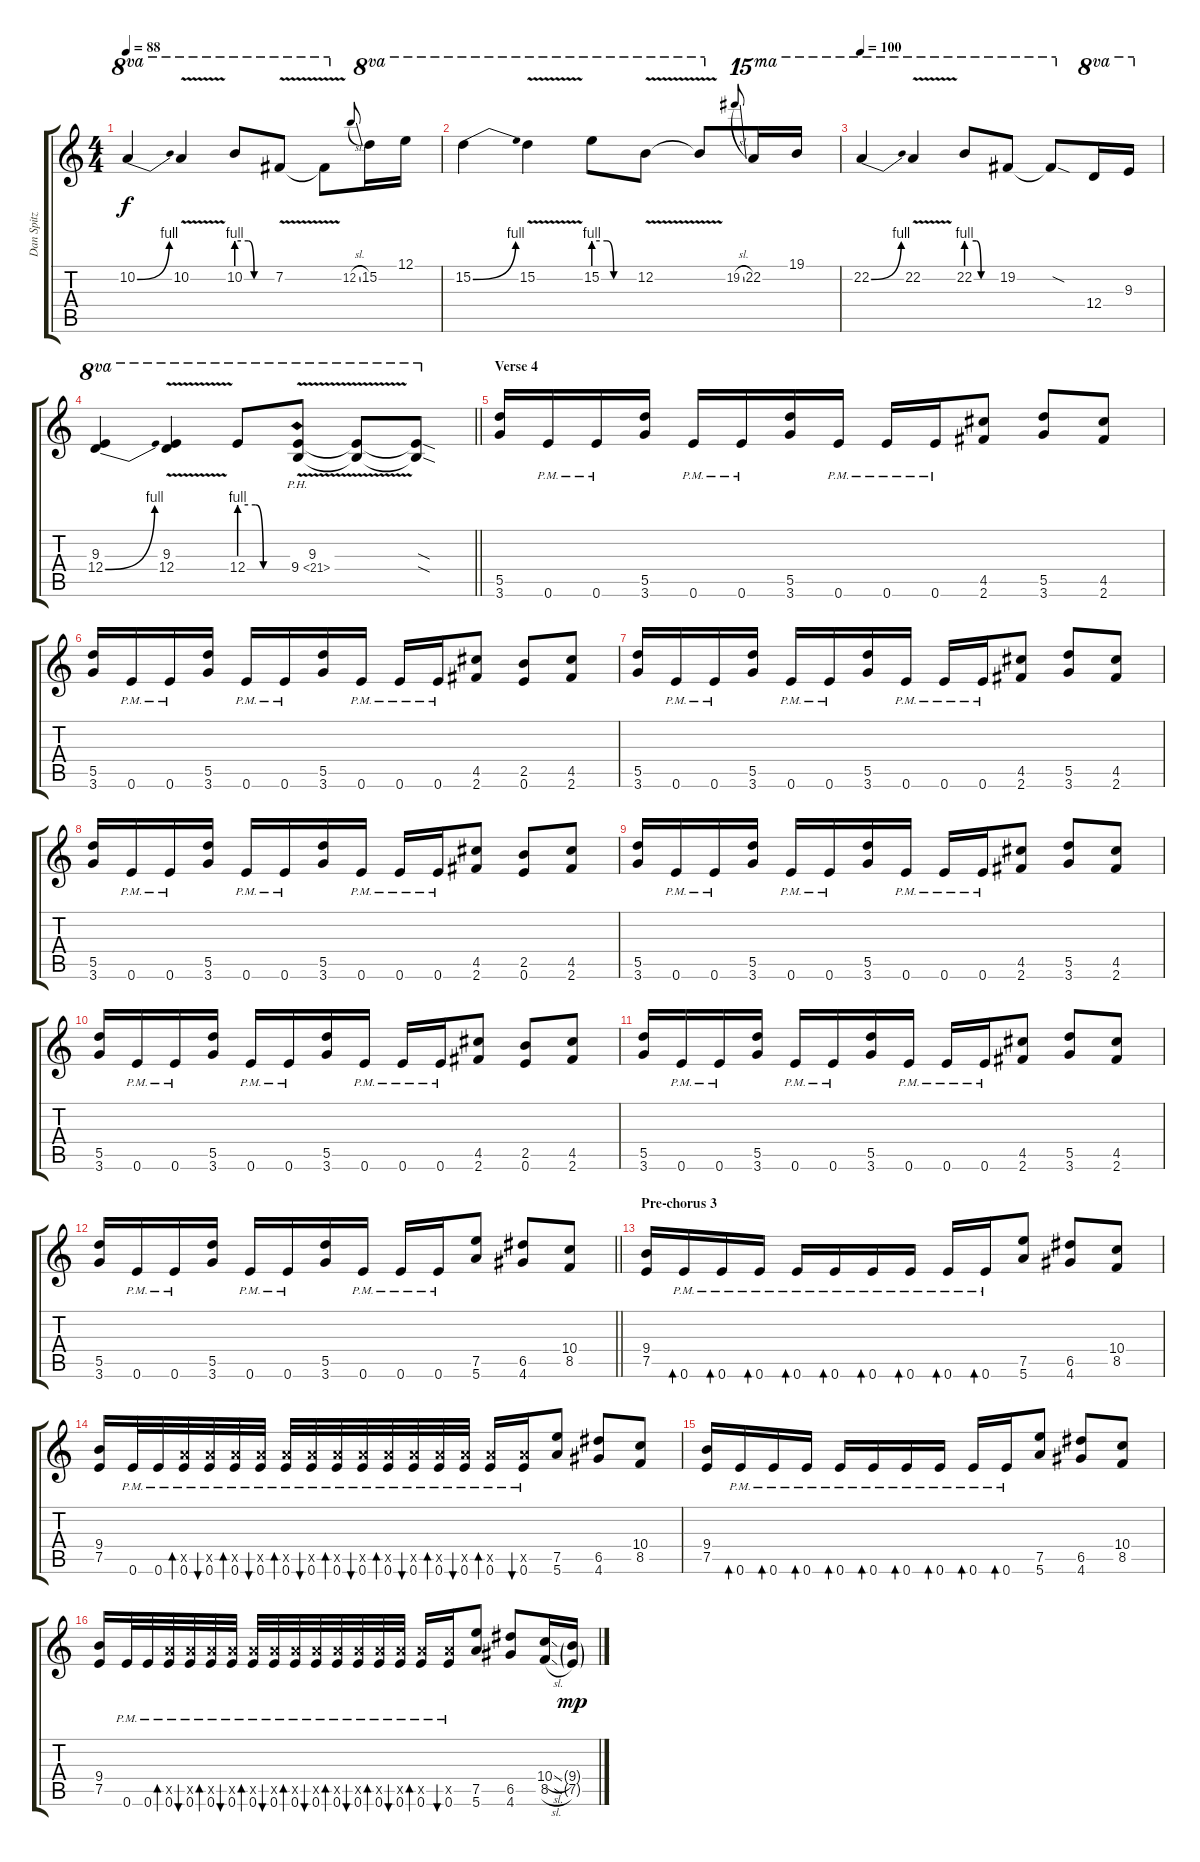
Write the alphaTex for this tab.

\track ("Dan Spitz (Guitar Lead)" "Dan Spitz ") {instrument overdrivenguitar}
\staff {score tabs}
\tuning (E4 B3 G3 D3 A2 E2) {hide}
\ts (4 4)
\tempo 88
\clef g2
\ks c
10.2{be (bend 0 0 60 4)}.4{ot 8va dy f} 10.2{v}.4{ot 8va} 10.2{be (custom 0 4 20 4 30 0 60 0)}.8{ot 8va} 7.2{v}.8{ot 8va} 7.2{t}.8{ot 8va} 12.2{sl}.8{gr onbeat} 15.2.16{ot 8va} 12.1.16{ot 8va} |
15.2{be (bend 0 0 60 4)}.4{ot 8va} 15.2{v}.4{ot 8va} 15.2{be (custom 0 4 20 4 30 0 60 0)}.8{ot 8va} 12.2{v}.8{ot 8va} 12.2{t}.8{ot 8va} 19.2{sl}.8{gr onbeat} 22.2.16{ot 15ma} 19.1.16{ot 15ma} |
\tempo 100
22.2{be (bend 0 0 60 4)}.4{ot 15ma} 22.2{v}.4{ot 15ma} 22.2{be (custom 0 4 20 4 30 0 60 0)}.8{ot 15ma} 19.2.8{ot 15ma} 19.2{sod t}.8{ot 15ma} 12.4.16{ot 8va} 9.3.16{ot 8va} |
\barLineRight lightlight
(9.3 12.4{be (bend 0 0 60 4)}).4{ot 8va} (9.3 12.4{v}).4{ot 8va} 12.4{be (custom 0 4 20 4 30 0 60 0)}.8{ot 8va} (9.3 9.4{ph 12 v}).8{ot 8va} (9.3{t} 9.4{t}).8{ot 8va} (9.3{sod t} 9.4{sod t}).8{ot 8va} |
\section ("" "Verse 4")
(5.5 3.6).16{ot 8vb instrument overdrivenguitar} 0.6{pm}.16{ot 8vb} 0.6{pm}.16{ot 8vb} (5.5 3.6).16{ot 8vb} 0.6{pm}.16{ot 8vb} 0.6{pm}.16{ot 8vb} (5.5 3.6).16{ot 8vb} 0.6{pm}.16{ot 8vb} 0.6{pm}.16{ot 8vb} 0.6{pm}.16{ot 8vb} (4.5 2.6).8{ot 8vb} (5.5 3.6).8{ot 8vb} (4.5 2.6).8{ot 8vb} |
(5.5 3.6).16{ot 8vb} 0.6{pm}.16{ot 8vb} 0.6{pm}.16{ot 8vb} (5.5 3.6).16{ot 8vb} 0.6{pm}.16{ot 8vb} 0.6{pm}.16{ot 8vb} (5.5 3.6).16{ot 8vb} 0.6{pm}.16{ot 8vb} 0.6{pm}.16{ot 8vb} 0.6{pm}.16{ot 8vb} (4.5 2.6).8{ot 8vb} (2.5 0.6).8{ot 8vb} (4.5 2.6).8{ot 8vb} |
(5.5 3.6).16{ot 8vb} 0.6{pm}.16{ot 8vb} 0.6{pm}.16{ot 8vb} (5.5 3.6).16{ot 8vb} 0.6{pm}.16{ot 8vb} 0.6{pm}.16{ot 8vb} (5.5 3.6).16{ot 8vb} 0.6{pm}.16{ot 8vb} 0.6{pm}.16{ot 8vb} 0.6{pm}.16{ot 8vb} (4.5 2.6).8{ot 8vb} (5.5 3.6).8{ot 8vb} (4.5 2.6).8{ot 8vb} |
(5.5 3.6).16{ot 8vb} 0.6{pm}.16{ot 8vb} 0.6{pm}.16{ot 8vb} (5.5 3.6).16{ot 8vb} 0.6{pm}.16{ot 8vb} 0.6{pm}.16{ot 8vb} (5.5 3.6).16{ot 8vb} 0.6{pm}.16{ot 8vb} 0.6{pm}.16{ot 8vb} 0.6{pm}.16{ot 8vb} (4.5 2.6).8{ot 8vb} (2.5 0.6).8{ot 8vb} (4.5 2.6).8{ot 8vb} |
(5.5 3.6).16{ot 8vb} 0.6{pm}.16{ot 8vb} 0.6{pm}.16{ot 8vb} (5.5 3.6).16{ot 8vb} 0.6{pm}.16{ot 8vb} 0.6{pm}.16{ot 8vb} (5.5 3.6).16{ot 8vb} 0.6{pm}.16{ot 8vb} 0.6{pm}.16{ot 8vb} 0.6{pm}.16{ot 8vb} (4.5 2.6).8{ot 8vb} (5.5 3.6).8{ot 8vb} (4.5 2.6).8{ot 8vb} |
(5.5 3.6).16{ot 8vb} 0.6{pm}.16{ot 8vb} 0.6{pm}.16{ot 8vb} (5.5 3.6).16{ot 8vb} 0.6{pm}.16{ot 8vb} 0.6{pm}.16{ot 8vb} (5.5 3.6).16{ot 8vb} 0.6{pm}.16{ot 8vb} 0.6{pm}.16{ot 8vb} 0.6{pm}.16{ot 8vb} (4.5 2.6).8{ot 8vb} (2.5 0.6).8{ot 8vb} (4.5 2.6).8{ot 8vb} |
(5.5 3.6).16{ot 8vb} 0.6{pm}.16{ot 8vb} 0.6{pm}.16{ot 8vb} (5.5 3.6).16{ot 8vb} 0.6{pm}.16{ot 8vb} 0.6{pm}.16{ot 8vb} (5.5 3.6).16{ot 8vb} 0.6{pm}.16{ot 8vb} 0.6{pm}.16{ot 8vb} 0.6{pm}.16{ot 8vb} (4.5 2.6).8{ot 8vb} (5.5 3.6).8{ot 8vb} (4.5 2.6).8{ot 8vb} |
\barLineRight lightlight
(5.5 3.6).16{ot 8vb} 0.6{pm}.16{ot 8vb} 0.6{pm}.16{ot 8vb} (5.5 3.6).16{ot 8vb} 0.6{pm}.16{ot 8vb} 0.6{pm}.16{ot 8vb} (5.5 3.6).16{ot 8vb} 0.6{pm}.16{ot 8vb} 0.6{pm}.16{ot 8vb} 0.6{pm}.16{ot 8vb} (7.5 5.6).8{ot 8vb} (6.5 4.6).8{ot 8vb} (10.4 8.5).8 |
\section ("" "Pre-chorus 3")
(9.4 7.5).16 0.6{pm}.16{bd 120 ot 8vb} 0.6{pm}.16{bd 120 ot 8vb} 0.6{pm}.16{bd 120 ot 8vb} 0.6{pm}.16{bd 120 ot 8vb} 0.6{pm}.16{bd 120 ot 8vb} 0.6{pm}.16{bd 120 ot 8vb} 0.6{pm}.16{bd 120 ot 8vb} 0.6{pm}.16{bd 120 ot 8vb} 0.6{pm}.16{bd 120 ot 8vb} (7.5 5.6).8{ot 8vb} (6.5 4.6).8{ot 8vb} (10.4 8.5).8 |
(9.4 7.5).16 0.6{pm}.32{ot 8vb} 0.6{pm}.32{ot 8vb} (0.5{x} 0.6{pm}).32{bd 60 ot 8vb} (0.5{x} 0.6{pm}).32{bu 60 ot 8vb} (0.5{x} 0.6{pm}).32{bd 60 ot 8vb} (0.5{x} 0.6{pm}).32{bu 60 ot 8vb} (0.5{x} 0.6{pm}).32{bd 60 ot 8vb} (0.5{x} 0.6{pm}).32{bu 60 ot 8vb} (0.5{x} 0.6{pm}).32{bd 60 ot 8vb} (0.5{x} 0.6{pm}).32{bu 60 ot 8vb} (0.5{x} 0.6{pm}).32{bd 60 ot 8vb} (0.5{x} 0.6{pm}).32{bu 60 ot 8vb} (0.5{x} 0.6{pm}).32{bd 60 ot 8vb} (0.5{x} 0.6{pm}).32{bu 60 ot 8vb} (0.5{x} 0.6{pm}).16{bd 120 ot 8vb} (0.5{x} 0.6{pm}).16{bu 120 ot 8vb} (7.5 5.6).8{ot 8vb} (6.5 4.6).8{ot 8vb} (10.4 8.5).8 |
(9.4 7.5).16 0.6{pm}.16{bd 120 ot 8vb} 0.6{pm}.16{bd 120 ot 8vb} 0.6{pm}.16{bd 120 ot 8vb} 0.6{pm}.16{bd 120 ot 8vb} 0.6{pm}.16{bd 120 ot 8vb} 0.6{pm}.16{bd 120 ot 8vb} 0.6{pm}.16{bd 120 ot 8vb} 0.6{pm}.16{bd 120 ot 8vb} 0.6{pm}.16{bd 120 ot 8vb} (7.5 5.6).8{ot 8vb} (6.5 4.6).8{ot 8vb} (10.4 8.5).8 |
(9.4 7.5).16 0.6{pm}.32{ot 8vb} 0.6{pm}.32{ot 8vb} (0.5{x} 0.6{pm}).32{bd 60 ot 8vb} (0.5{x} 0.6{pm}).32{bu 60 ot 8vb} (0.5{x} 0.6{pm}).32{bd 60 ot 8vb} (0.5{x} 0.6{pm}).32{bu 60 ot 8vb} (0.5{x} 0.6{pm}).32{bd 60 ot 8vb} (0.5{x} 0.6{pm}).32{bu 60 ot 8vb} (0.5{x} 0.6{pm}).32{bd 60 ot 8vb} (0.5{x} 0.6{pm}).32{bu 60 ot 8vb} (0.5{x} 0.6{pm}).32{bd 60 ot 8vb} (0.5{x} 0.6{pm}).32{bu 60 ot 8vb} (0.5{x} 0.6{pm}).32{bd 60 ot 8vb} (0.5{x} 0.6{pm}).32{bu 60 ot 8vb} (0.5{x} 0.6{pm}).16{bd 120 ot 8vb} (0.5{x} 0.6{pm}).16{bu 120 ot 8vb} (7.5 5.6).8{ot 8vb} (6.5 4.6).8{ot 8vb} (10.4{sl} 8.5{sl}).16 (9.4{g} 7.5{g}).16{dy mp}
